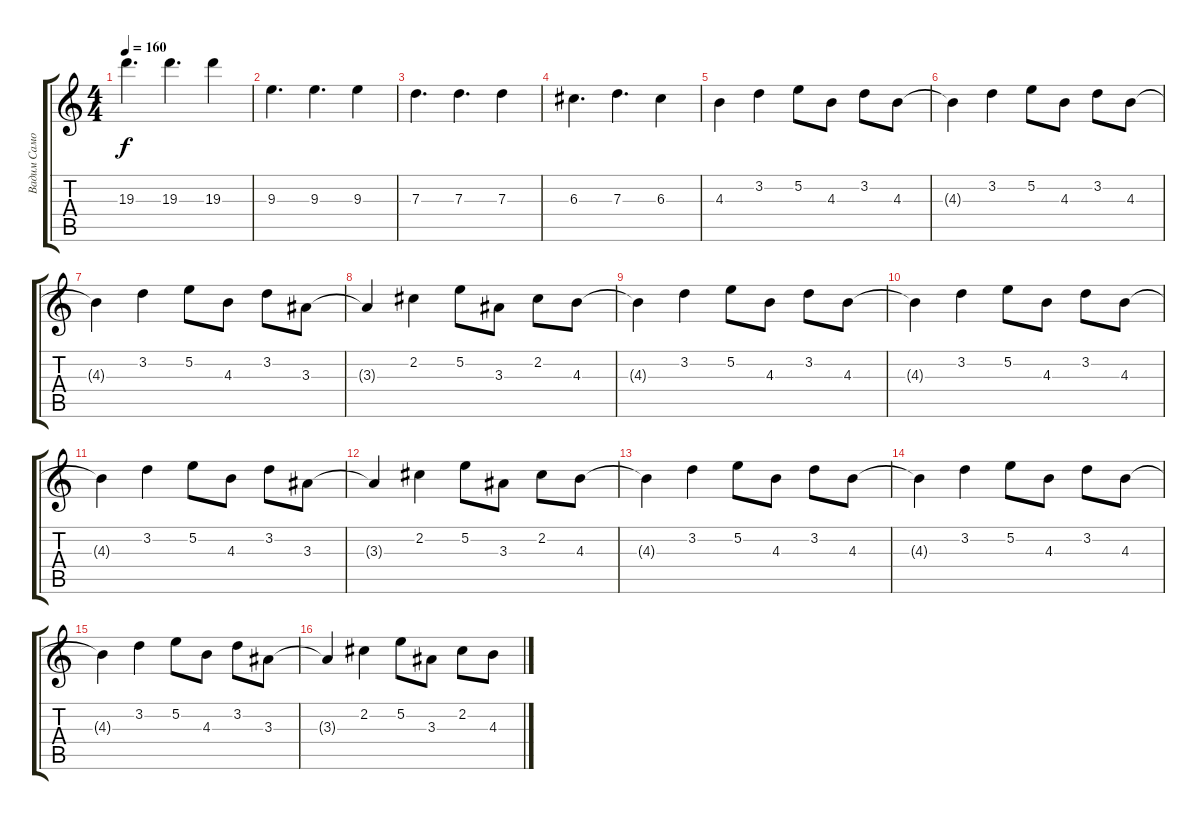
\track ("Вадим Самойлов" "Вадим Само") {instrument overdrivenguitar}
\staff {score tabs}
\tuning (E4 B3 G3 D3 A2 E2) {hide}
\ts (4 4)
\tempo 160
\clef g2
\ks c
19.3.4{d dy f} 19.3.4{d} 19.3.4 |
9.3.4{d} 9.3.4{d} 9.3.4 |
7.3.4{d} 7.3.4{d} 7.3.4 |
6.3.4{d} 7.3.4{d} 6.3.4 |
4.3.4{volume 14} 3.2.4 5.2.8 4.3.8 3.2.8 4.3.8 |
4.3{t}.4 3.2.4 5.2.8 4.3.8 3.2.8 4.3.8 |
4.3{t}.4 3.2.4 5.2.8 4.3.8 3.2.8 3.3.8 |
3.3{t}.4 2.2.4 5.2.8 3.3.8 2.2.8 4.3.8 |
4.3{t}.4 3.2.4 5.2.8 4.3.8 3.2.8 4.3.8 |
4.3{t}.4 3.2.4 5.2.8 4.3.8 3.2.8 4.3.8 |
4.3{t}.4 3.2.4 5.2.8 4.3.8 3.2.8 3.3.8 |
3.3{t}.4 2.2.4 5.2.8 3.3.8 2.2.8 4.3.8 |
4.3{t}.4{volume 14} 3.2.4 5.2.8 4.3.8 3.2.8 4.3.8 |
4.3{t}.4 3.2.4 5.2.8 4.3.8 3.2.8 4.3.8 |
4.3{t}.4 3.2.4 5.2.8 4.3.8 3.2.8 3.3.8 |
3.3{t}.4 2.2.4 5.2.8 3.3.8 2.2.8 4.3.8
